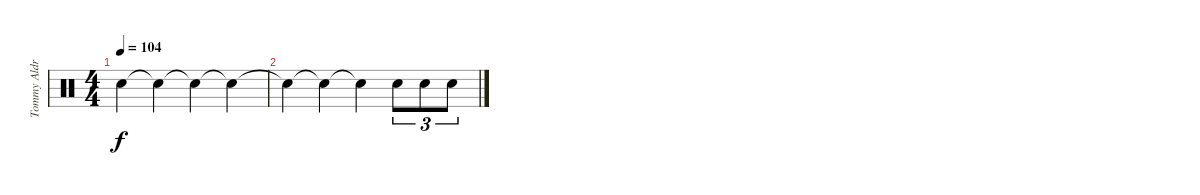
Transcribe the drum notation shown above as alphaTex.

\track ("Tommy Aldridge" "Tommy Aldr") {instrument percussion}
\staff {score}
\articulation defaults
\ts (4 4)
\tempo 104
\clef neutral
\ks c "Snare (hit)"{t}.4{dy f} "Snare (hit) 2"{t}.4 "Snare (hit)"{t}.4 "Snare (hit) 2"{t}.4
|
"Snare (hit)"{t}.4 "Snare (hit)"{t}.4 "Snare (hit)"{t}.4 "Snare (hit) 2".8{tu (3 2)} "Snare (hit) 2".8{tu (3 2)} "Snare (hit) 2".8{tu (3 2)}
